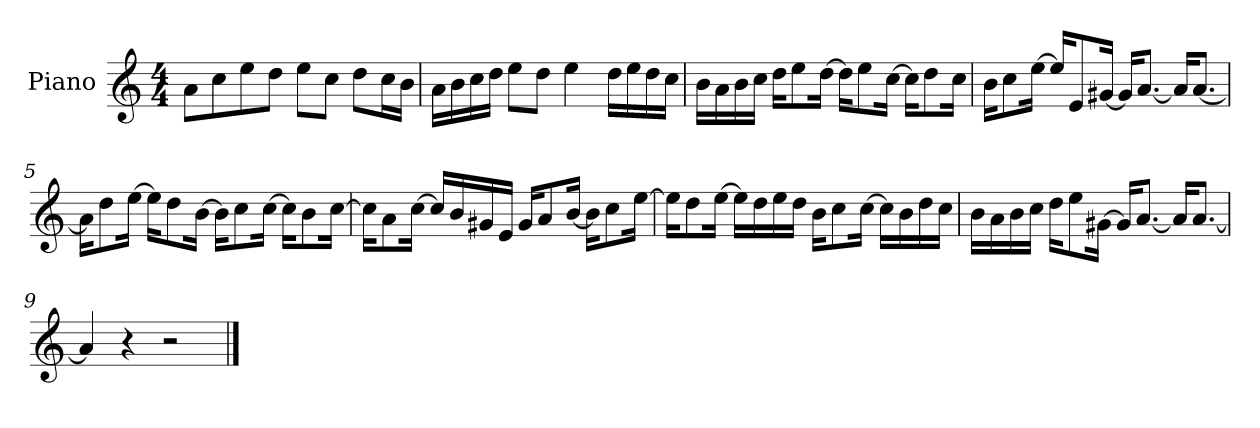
**kern
*part1
*staff1
*I"Piano
*I'P-no
*clefG2
*k[]
*M4/4
*MM90
=1
8a\L
8cc\
8ee\
8dd\J
8ee\L
8cc\J
8dd\L
16cc\L
16b\JJ
=2
16a\LL
16b\
16cc\
16dd\JJ
8ee\L
8dd\J
4ee\
16dd\LL
16ee\
16dd\
16cc\JJ
=3
16b\LL
16a\
16b\
16cc\JJ
16dd\KL
8ee\
[16dd\Jk
16dd\KL]
8ee\
[16cc\Jk
16cc\KL]
8dd\
16cc\Jk
!!LO:LB:g=z
=4
16b\KL
8cc\
[16ee\Jk
16ee/KL]
8e/
[16g#X/Jk
16g#/KL]
[8.a/J
16a/KL]
[8.a/J
=5
16a\KL]
8dd\
[16ee\Jk
16ee\KL]
8dd\
[16b\Jk
16b\KL]
8cc\
[16cc\Jk
16cc\KL]
8b\
[16cc\Jk
=6
16cc\KL]
8a\
[16cc\Jk
16cc/LL]
16b/
16g#X/
16e/JJ
16g#/KL
8a/
[16b/Jk
16b\KL]
8cc\
[16ee\Jk
!!LO:LB:g=z
=7
16ee\KL]
8dd\
[16ee\Jk
16ee\LL]
16dd\
16ee\
16dd\JJ
16b\KL
8cc\
[16cc\Jk
16cc\LL]
16b\
16dd\
16cc\JJ
=8
16b\LL
16a\
16b\
16cc\JJ
16dd\KL
8ee\
[16g#X\Jk
16g#/KL]
[8.a/J
16a/KL]
[8.a/J
=9
4a/]
4r
2r
==
*-
